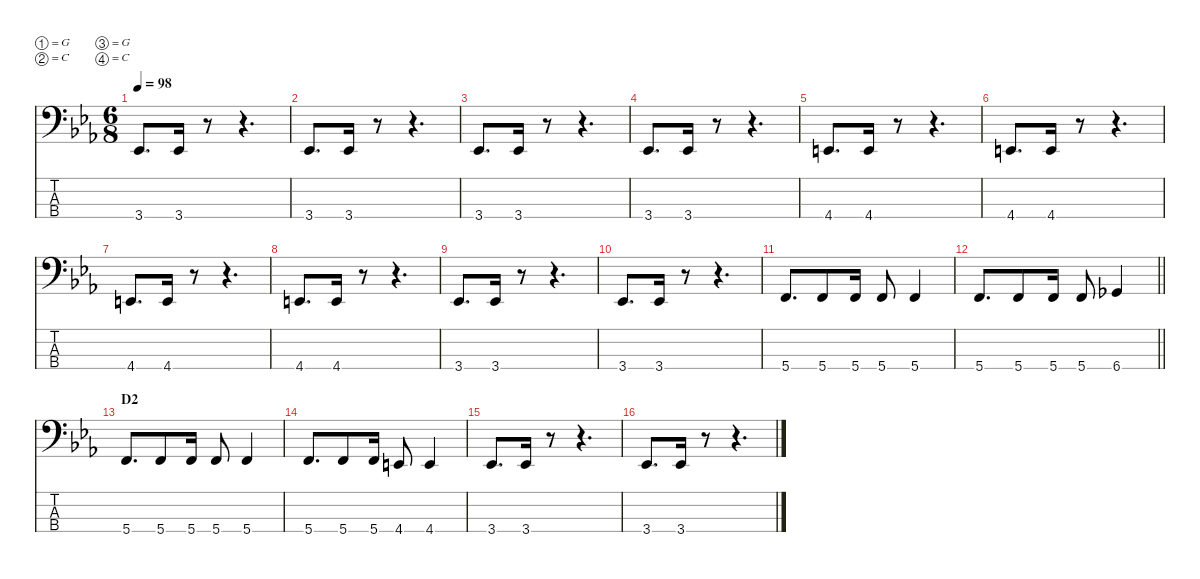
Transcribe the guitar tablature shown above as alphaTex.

\defaultSystemsLayout 4
\hideDynamics
\bracketExtendMode nobrackets
\singleTrackTrackNamePolicy hidden
\multiTrackTrackNamePolicy hidden
\firstSystemTrackNameMode fullname
\firstSystemTrackNameOrientation horizontal
\otherSystemsTrackNameOrientation horizontal
\track ("Byron Stroud" "el.bs.") {instrument electricbassfinger}
\staff {score tabs}
\tuning (G2 C2 G1 C1)
\ts (6 8)
\tempo 98
\clef f4
\ks eb
3.4{acc b}.8{d dy f beam Up} 3.4{acc b}.16{beam Up} r.8{beam Up} r.4{d beam Up} |
3.4{acc b}.8{d beam Up} 3.4{acc b}.16{beam Up} r.8{beam Up} r.4{d beam Up} |
3.4{acc b}.8{d beam Up} 3.4{acc b}.16{beam Up} r.8{beam Up} r.4{d beam Up} |
3.4{acc b}.8{d beam Up} 3.4{acc b}.16{beam Up} r.8{beam Up} r.4{d beam Up} |
4.4{acc forcenatural}.8{d beam Up} 4.4{acc forcenatural}.16{beam Up} r.8{beam Up} r.4{d beam Up} |
4.4{acc forcenatural}.8{d beam Up} 4.4{acc forcenatural}.16{beam Up} r.8{beam Up} r.4{d beam Up} |
4.4{acc forcenatural}.8{d beam Up} 4.4{acc forcenatural}.16{beam Up} r.8{beam Up} r.4{d beam Up} |
4.4{acc forcenatural}.8{d beam Up} 4.4{acc forcenatural}.16{beam Up} r.8{beam Up} r.4{d beam Up} |
3.4{acc b}.8{d beam Up} 3.4{acc b}.16{beam Up} r.8{beam Up} r.4{d beam Up} |
3.4{acc b}.8{d beam Up} 3.4{acc b}.16{beam Up} r.8{beam Up} r.4{d beam Up} |
5.4{acc forcenatural}.8{d beam Up} 5.4{acc forcenatural}.8{beam Up} 5.4{acc forcenatural}.16{beam Up} 5.4{acc forcenatural}.8{beam Up} 5.4{acc forcenatural}.4{beam Up} |
\barLineRight lightlight
5.4{acc forcenatural}.8{d beam Up} 5.4{acc forcenatural}.8{beam Up} 5.4{acc forcenatural}.16{beam Up} 5.4{acc forcenatural}.8{beam Up} 6.4{acc b}.4{beam Up} |
\section ("" "D2")
5.4{acc forcenatural}.8{d beam Up} 5.4{acc forcenatural}.8{beam Up} 5.4{acc forcenatural}.16{beam Up} 5.4{acc forcenatural}.8{beam Up} 5.4{acc forcenatural}.4{beam Up} |
5.4{acc forcenatural}.8{d beam Up} 5.4{acc forcenatural}.8{beam Up} 5.4{acc forcenatural}.16{beam Up} 4.4{acc forcenatural}.8{beam Up} 4.4{acc forcenatural}.4{beam Up} |
3.4{acc b}.8{d beam Up} 3.4{acc b}.16{beam Up} r.8{beam Up} r.4{d beam Up} |
3.4{acc b}.8{d beam Up} 3.4{acc b}.16{beam Up} r.8{beam Up} r.4{d beam Up}
